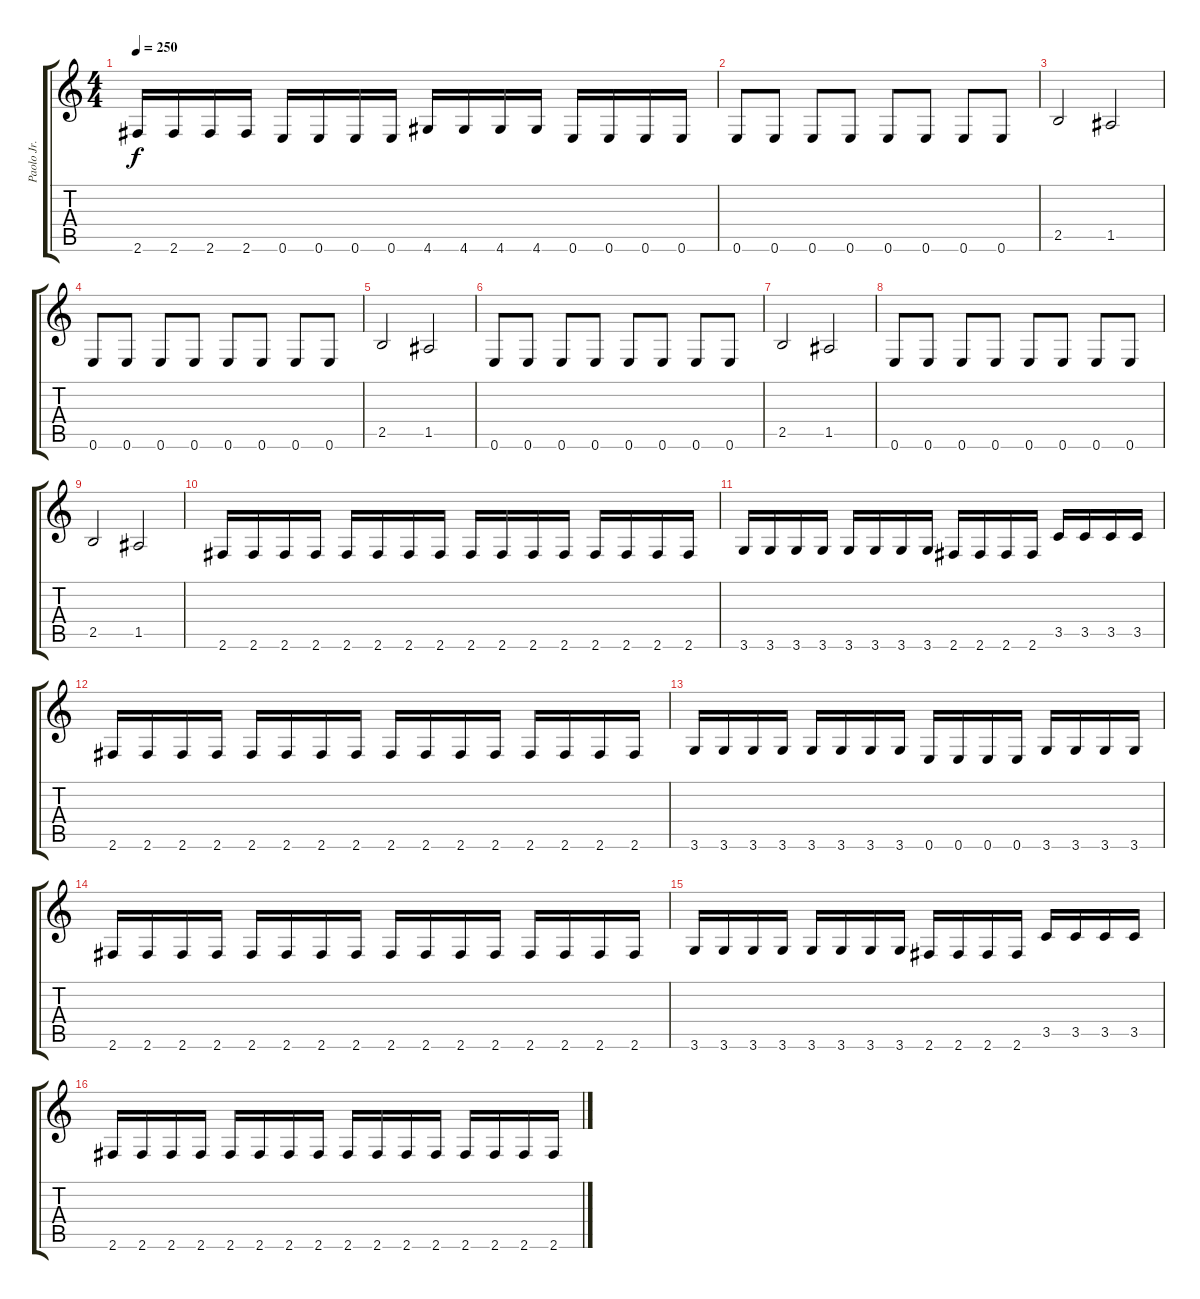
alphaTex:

\track ("Paolo Jr." "Paolo Jr.") {instrument electricbassfinger}
\staff {score tabs}
\tuning (E4 B3 G3 D3 A2 E2) {hide}
\ts (4 4)
\tempo 250
\clef g2
\ks c
2.6.16{dy f} 2.6.16 2.6.16 2.6.16 0.6.16 0.6.16 0.6.16 0.6.16 4.6.16 4.6.16 4.6.16 4.6.16 0.6.16 0.6.16 0.6.16 0.6.16 |
0.6.8 0.6.8 0.6.8 0.6.8 0.6.8 0.6.8 0.6.8 0.6.8 |
2.5.2 1.5.2 |
0.6.8 0.6.8 0.6.8 0.6.8 0.6.8 0.6.8 0.6.8 0.6.8 |
2.5.2 1.5.2 |
0.6.8 0.6.8 0.6.8 0.6.8 0.6.8 0.6.8 0.6.8 0.6.8 |
2.5.2 1.5.2 |
0.6.8 0.6.8 0.6.8 0.6.8 0.6.8 0.6.8 0.6.8 0.6.8 |
2.5.2 1.5.2 |
2.6.16 2.6.16 2.6.16 2.6.16 2.6.16 2.6.16 2.6.16 2.6.16 2.6.16 2.6.16 2.6.16 2.6.16 2.6.16 2.6.16 2.6.16 2.6.16 |
3.6.16 3.6.16 3.6.16 3.6.16 3.6.16 3.6.16 3.6.16 3.6.16 2.6.16 2.6.16 2.6.16 2.6.16 3.5.16 3.5.16 3.5.16 3.5.16 |
2.6.16 2.6.16 2.6.16 2.6.16 2.6.16 2.6.16 2.6.16 2.6.16 2.6.16 2.6.16 2.6.16 2.6.16 2.6.16 2.6.16 2.6.16 2.6.16 |
3.6.16 3.6.16 3.6.16 3.6.16 3.6.16 3.6.16 3.6.16 3.6.16 0.6.16 0.6.16 0.6.16 0.6.16 3.6.16 3.6.16 3.6.16 3.6.16 |
2.6.16 2.6.16 2.6.16 2.6.16 2.6.16 2.6.16 2.6.16 2.6.16 2.6.16 2.6.16 2.6.16 2.6.16 2.6.16 2.6.16 2.6.16 2.6.16 |
3.6.16 3.6.16 3.6.16 3.6.16 3.6.16 3.6.16 3.6.16 3.6.16 2.6.16 2.6.16 2.6.16 2.6.16 3.5.16 3.5.16 3.5.16 3.5.16 |
2.6.16 2.6.16 2.6.16 2.6.16 2.6.16 2.6.16 2.6.16 2.6.16 2.6.16 2.6.16 2.6.16 2.6.16 2.6.16 2.6.16 2.6.16 2.6.16
